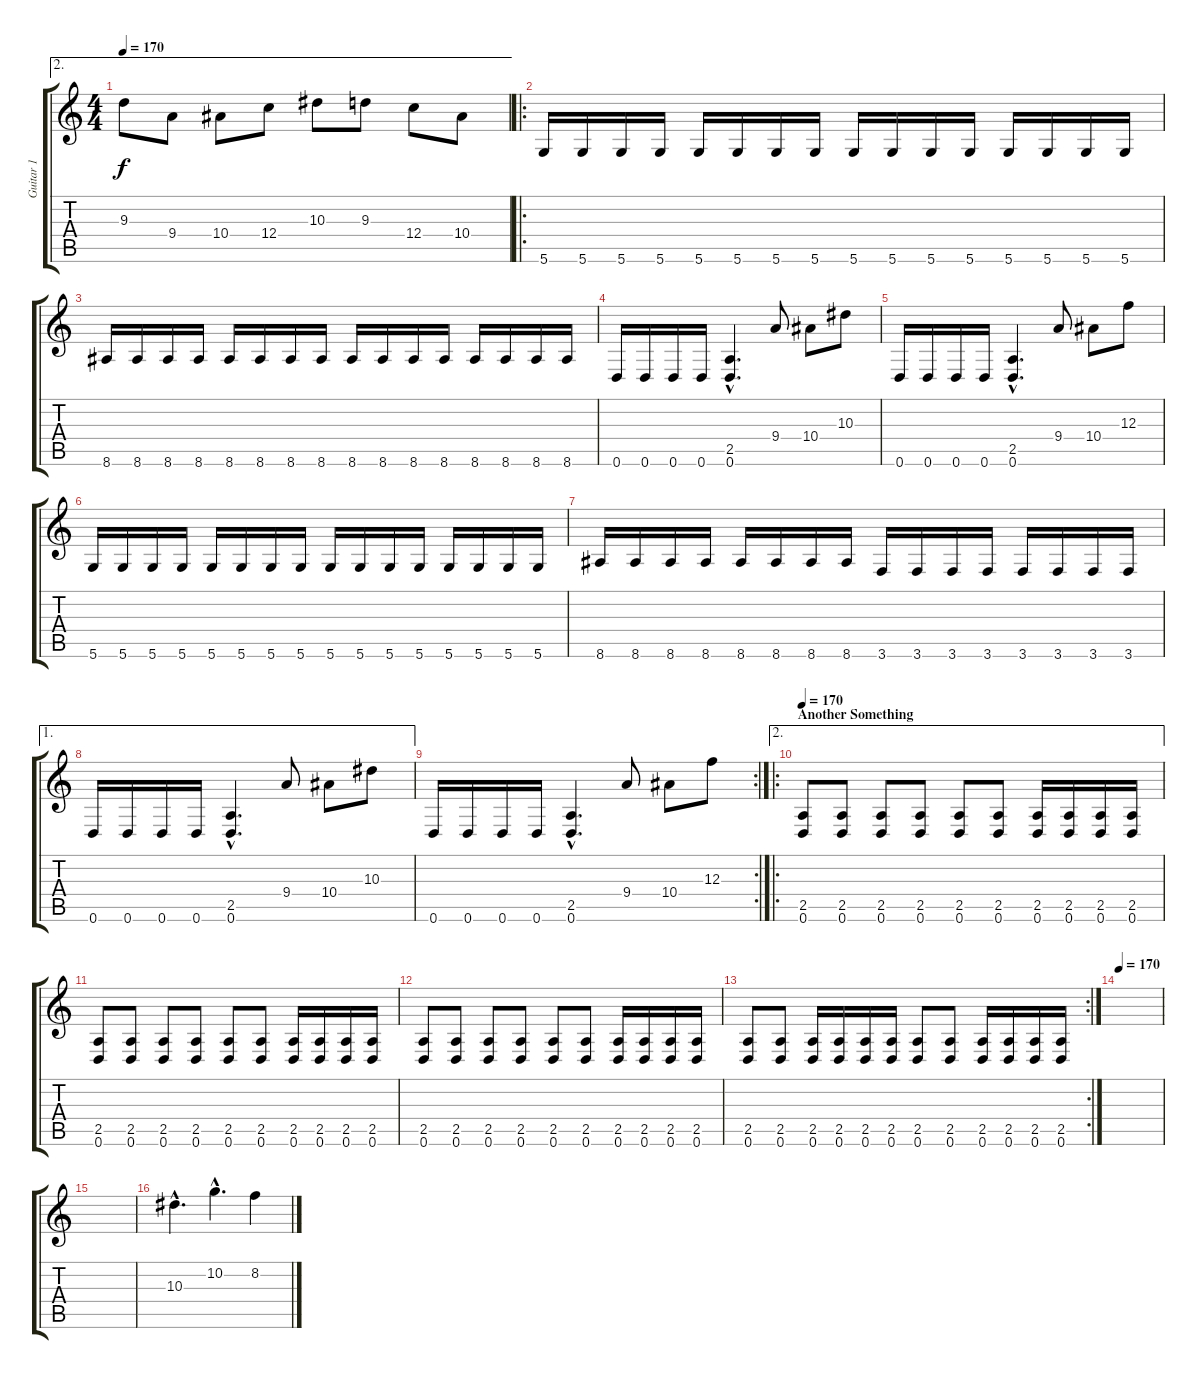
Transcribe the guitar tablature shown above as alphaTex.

\track ("Guitar 1" "Guitar 1") {instrument distortionguitar}
\staff {score tabs}
\tuning (D4 A3 F3 C3 G2 D2) {hide}
\ae 2
\ts (4 4)
\tempo 170
\clef g2
\ks c
9.3.8{dy f} 9.4.8 10.4.8 12.4.8 10.3.8 9.3.8 12.4.8 10.4.8 |
\ro
5.6.16 5.6.16 5.6.16 5.6.16 5.6.16 5.6.16 5.6.16 5.6.16 5.6.16 5.6.16 5.6.16 5.6.16 5.6.16 5.6.16 5.6.16 5.6.16 |
8.6.16 8.6.16 8.6.16 8.6.16 8.6.16 8.6.16 8.6.16 8.6.16 8.6.16 8.6.16 8.6.16 8.6.16 8.6.16 8.6.16 8.6.16 8.6.16 |
0.6.16 0.6.16 0.6.16 0.6.16 (2.5{hac} 0.6{hac}).4{d} 9.4.8 10.4.8 10.3.8 |
0.6.16 0.6.16 0.6.16 0.6.16 (2.5{hac} 0.6{hac}).4{d} 9.4.8 10.4.8 12.3.8 |
5.6.16 5.6.16 5.6.16 5.6.16 5.6.16 5.6.16 5.6.16 5.6.16 5.6.16 5.6.16 5.6.16 5.6.16 5.6.16 5.6.16 5.6.16 5.6.16 |
8.6.16 8.6.16 8.6.16 8.6.16 8.6.16 8.6.16 8.6.16 8.6.16 3.6.16 3.6.16 3.6.16 3.6.16 3.6.16 3.6.16 3.6.16 3.6.16 |
\ae 1
0.6.16 0.6.16 0.6.16 0.6.16 (2.5{hac} 0.6{hac}).4{d} 9.4.8 10.4.8 10.3.8 |
\rc 2
0.6.16 0.6.16 0.6.16 0.6.16 (2.5{hac} 0.6{hac}).4{d} 9.4.8 10.4.8 12.3.8 |
\ae 2
\ro
\section ("" "Another Something")
\tempo 170
(2.5 0.6).8 (2.5 0.6).8 (2.5 0.6).8 (2.5 0.6).8 (2.5 0.6).8 (2.5 0.6).8 (2.5 0.6).16 (2.5 0.6).16 (2.5 0.6).16 (2.5 0.6).16 |
(2.5 0.6).8 (2.5 0.6).8 (2.5 0.6).8 (2.5 0.6).8 (2.5 0.6).8 (2.5 0.6).8 (2.5 0.6).16 (2.5 0.6).16 (2.5 0.6).16 (2.5 0.6).16 |
(2.5 0.6).8 (2.5 0.6).8 (2.5 0.6).8 (2.5 0.6).8 (2.5 0.6).8 (2.5 0.6).8 (2.5 0.6).16 (2.5 0.6).16 (2.5 0.6).16 (2.5 0.6).16 |
\rc 2
(2.5 0.6).8 (2.5 0.6).8 (2.5 0.6).16 (2.5 0.6).16 (2.5 0.6).16 (2.5 0.6).16 (2.5 0.6).8 (2.5 0.6).8 (2.5 0.6).16 (2.5 0.6).16 (2.5 0.6).16 (2.5 0.6).16 |
\tempo 170
|
|
10.3{hac}.4{d} 10.2{hac}.4{d} 8.2.4
